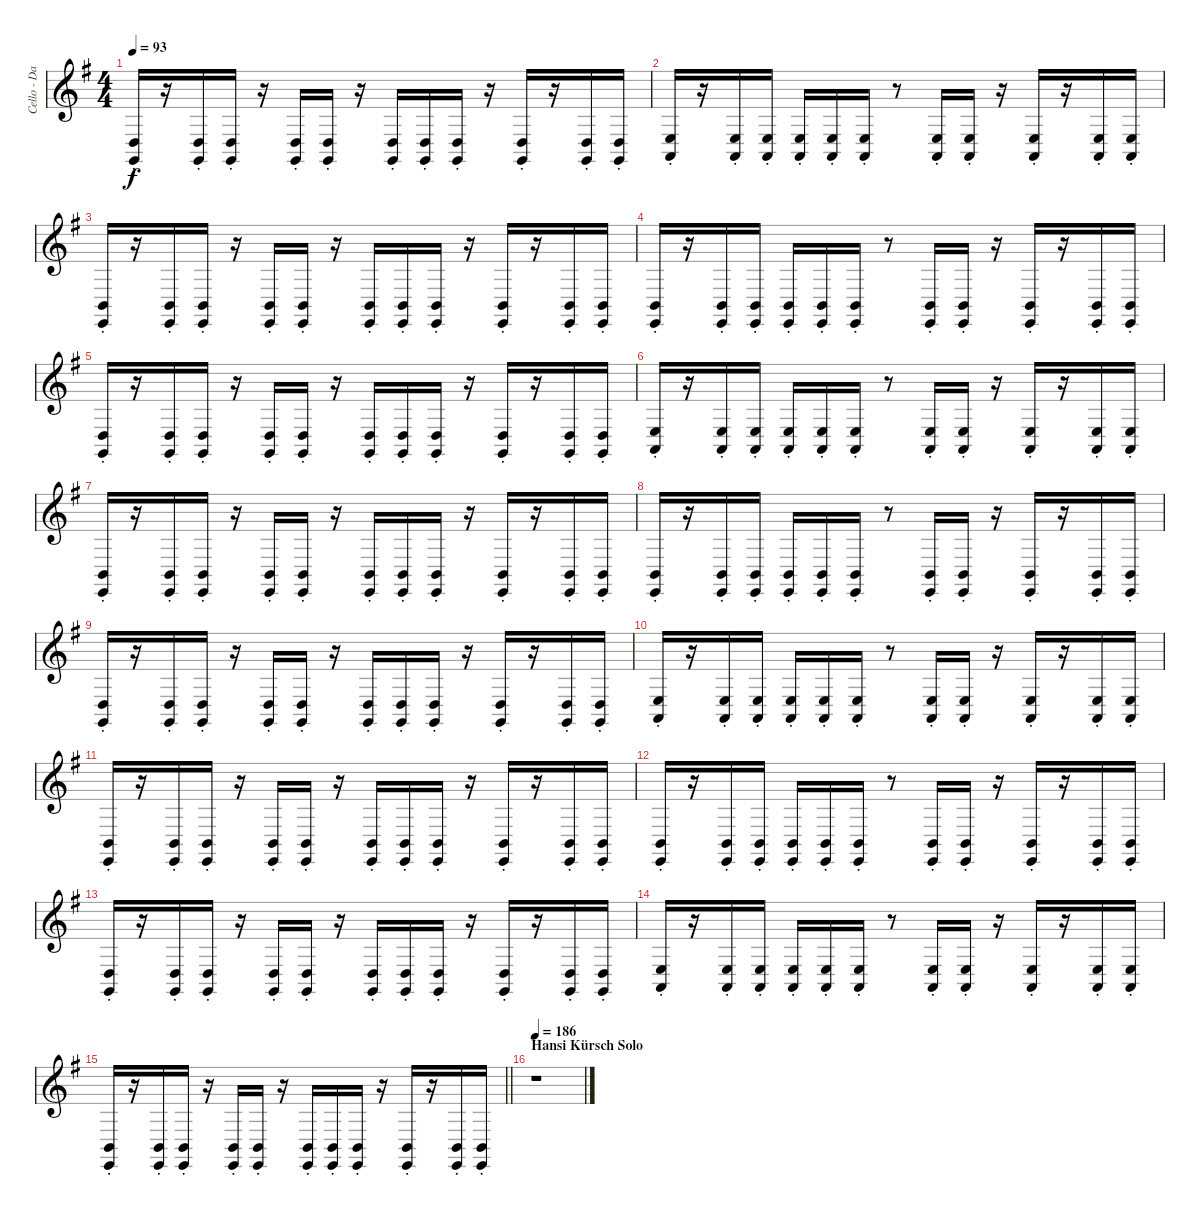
\track ("Cello - David Faber" "Cello - Da") {instrument stringensemble1}
\staff {score}
\tuning (A3 D3 G2 C2) {hide}
\ts (4 4)
\tempo 93
\clef g2
\ks eminor
(7.3{st} 7.4{st}).16{dy f} r.16 (7.3{st} 7.4{st}).16 (7.3{st} 7.4{st}).16 r.16 (7.3{st} 7.4{st}).16 (7.3{st} 7.4{st}).16 r.16 (7.3{st} 7.4{st}).16 (7.3{st} 7.4{st}).16 (7.3{st} 7.4{st}).16 r.16 (7.3{st} 7.4{st}).16 r.16 (7.3{st} 7.4{st}).16 (7.3{st} 7.4{st}).16 |
(9.3{st} 9.4{st}).16 r.16 (9.3{st} 9.4{st}).16 (9.3{st} 9.4{st}).16 (9.3{st} 9.4{st}).16 (9.3{st} 9.4{st}).16 (9.3{st} 9.4{st}).16 r.8 (9.3{st} 9.4{st}).16 (9.3{st} 9.4{st}).16 r.16 (9.3{st} 9.4{st}).16 r.16 (9.3{st} 9.4{st}).16 (9.3{st} 9.4{st}).16 |
(4.3{st} 4.4{st}).16 r.16 (4.3{st} 4.4{st}).16 (4.3{st} 4.4{st}).16 r.16 (4.3{st} 4.4{st}).16 (4.3{st} 4.4{st}).16 r.16 (4.3{st} 4.4{st}).16 (4.3{st} 4.4{st}).16 (4.3{st} 4.4{st}).16 r.16 (4.3{st} 4.4{st}).16 r.16 (4.3{st} 4.4{st}).16 (4.3{st} 4.4{st}).16 |
(4.3{st} 4.4{st}).16 r.16 (4.3{st} 4.4{st}).16 (4.3{st} 4.4{st}).16 (4.3{st} 4.4{st}).16 (4.3{st} 4.4{st}).16 (4.3{st} 4.4{st}).16 r.8 (4.3{st} 4.4{st}).16 (4.3{st} 4.4{st}).16 r.16 (4.3{st} 4.4{st}).16 r.16 (4.3{st} 4.4{st}).16 (4.3{st} 4.4{st}).16 |
(7.3{st} 7.4{st}).16 r.16 (7.3{st} 7.4{st}).16 (7.3{st} 7.4{st}).16 r.16 (7.3{st} 7.4{st}).16 (7.3{st} 7.4{st}).16 r.16 (7.3{st} 7.4{st}).16 (7.3{st} 7.4{st}).16 (7.3{st} 7.4{st}).16 r.16 (7.3{st} 7.4{st}).16 r.16 (7.3{st} 7.4{st}).16 (7.3{st} 7.4{st}).16 |
(9.3{st} 9.4{st}).16 r.16 (9.3{st} 9.4{st}).16 (9.3{st} 9.4{st}).16 (9.3{st} 9.4{st}).16 (9.3{st} 9.4{st}).16 (9.3{st} 9.4{st}).16 r.8 (9.3{st} 9.4{st}).16 (9.3{st} 9.4{st}).16 r.16 (9.3{st} 9.4{st}).16 r.16 (9.3{st} 9.4{st}).16 (9.3{st} 9.4{st}).16 |
(4.3{st} 4.4{st}).16 r.16 (4.3{st} 4.4{st}).16 (4.3{st} 4.4{st}).16 r.16 (4.3{st} 4.4{st}).16 (4.3{st} 4.4{st}).16 r.16 (4.3{st} 4.4{st}).16 (4.3{st} 4.4{st}).16 (4.3{st} 4.4{st}).16 r.16 (4.3{st} 4.4{st}).16 r.16 (4.3{st} 4.4{st}).16 (4.3{st} 4.4{st}).16 |
(4.3{st} 4.4{st}).16 r.16 (4.3{st} 4.4{st}).16 (4.3{st} 4.4{st}).16 (4.3{st} 4.4{st}).16 (4.3{st} 4.4{st}).16 (4.3{st} 4.4{st}).16 r.8 (4.3{st} 4.4{st}).16 (4.3{st} 4.4{st}).16 r.16 (4.3{st} 4.4{st}).16 r.16 (4.3{st} 4.4{st}).16 (4.3{st} 4.4{st}).16 |
(7.3{st} 7.4{st}).16 r.16 (7.3{st} 7.4{st}).16 (7.3{st} 7.4{st}).16 r.16 (7.3{st} 7.4{st}).16 (7.3{st} 7.4{st}).16 r.16 (7.3{st} 7.4{st}).16 (7.3{st} 7.4{st}).16 (7.3{st} 7.4{st}).16 r.16 (7.3{st} 7.4{st}).16 r.16 (7.3{st} 7.4{st}).16 (7.3{st} 7.4{st}).16 |
(9.3{st} 9.4{st}).16 r.16 (9.3{st} 9.4{st}).16 (9.3{st} 9.4{st}).16 (9.3{st} 9.4{st}).16 (9.3{st} 9.4{st}).16 (9.3{st} 9.4{st}).16 r.8 (9.3{st} 9.4{st}).16 (9.3{st} 9.4{st}).16 r.16 (9.3{st} 9.4{st}).16 r.16 (9.3{st} 9.4{st}).16 (9.3{st} 9.4{st}).16 |
(4.3{st} 4.4{st}).16 r.16 (4.3{st} 4.4{st}).16 (4.3{st} 4.4{st}).16 r.16 (4.3{st} 4.4{st}).16 (4.3{st} 4.4{st}).16 r.16 (4.3{st} 4.4{st}).16 (4.3{st} 4.4{st}).16 (4.3{st} 4.4{st}).16 r.16 (4.3{st} 4.4{st}).16 r.16 (4.3{st} 4.4{st}).16 (4.3{st} 4.4{st}).16 |
(4.3{st} 4.4{st}).16 r.16 (4.3{st} 4.4{st}).16 (4.3{st} 4.4{st}).16 (4.3{st} 4.4{st}).16 (4.3{st} 4.4{st}).16 (4.3{st} 4.4{st}).16 r.8 (4.3{st} 4.4{st}).16 (4.3{st} 4.4{st}).16 r.16 (4.3{st} 4.4{st}).16 r.16 (4.3{st} 4.4{st}).16 (4.3{st} 4.4{st}).16 |
(7.3{st} 7.4{st}).16 r.16 (7.3{st} 7.4{st}).16 (7.3{st} 7.4{st}).16 r.16 (7.3{st} 7.4{st}).16 (7.3{st} 7.4{st}).16 r.16 (7.3{st} 7.4{st}).16 (7.3{st} 7.4{st}).16 (7.3{st} 7.4{st}).16 r.16 (7.3{st} 7.4{st}).16 r.16 (7.3{st} 7.4{st}).16 (7.3{st} 7.4{st}).16 |
(9.3{st} 9.4{st}).16 r.16 (9.3{st} 9.4{st}).16 (9.3{st} 9.4{st}).16 (9.3{st} 9.4{st}).16 (9.3{st} 9.4{st}).16 (9.3{st} 9.4{st}).16 r.8 (9.3{st} 9.4{st}).16 (9.3{st} 9.4{st}).16 r.16 (9.3{st} 9.4{st}).16 r.16 (9.3{st} 9.4{st}).16 (9.3{st} 9.4{st}).16 |
\barLineRight lightlight
(4.3{st} 4.4{st}).16 r.16 (4.3{st} 4.4{st}).16 (4.3{st} 4.4{st}).16 r.16 (4.3{st} 4.4{st}).16 (4.3{st} 4.4{st}).16 r.16 (4.3{st} 4.4{st}).16 (4.3{st} 4.4{st}).16 (4.3{st} 4.4{st}).16 r.16 (4.3{st} 4.4{st}).16 r.16 (4.3{st} 4.4{st}).16 (4.3{st} 4.4{st}).16 |
\section ("" "Hansi Kürsch Solo")
\tempo 186
r.1
